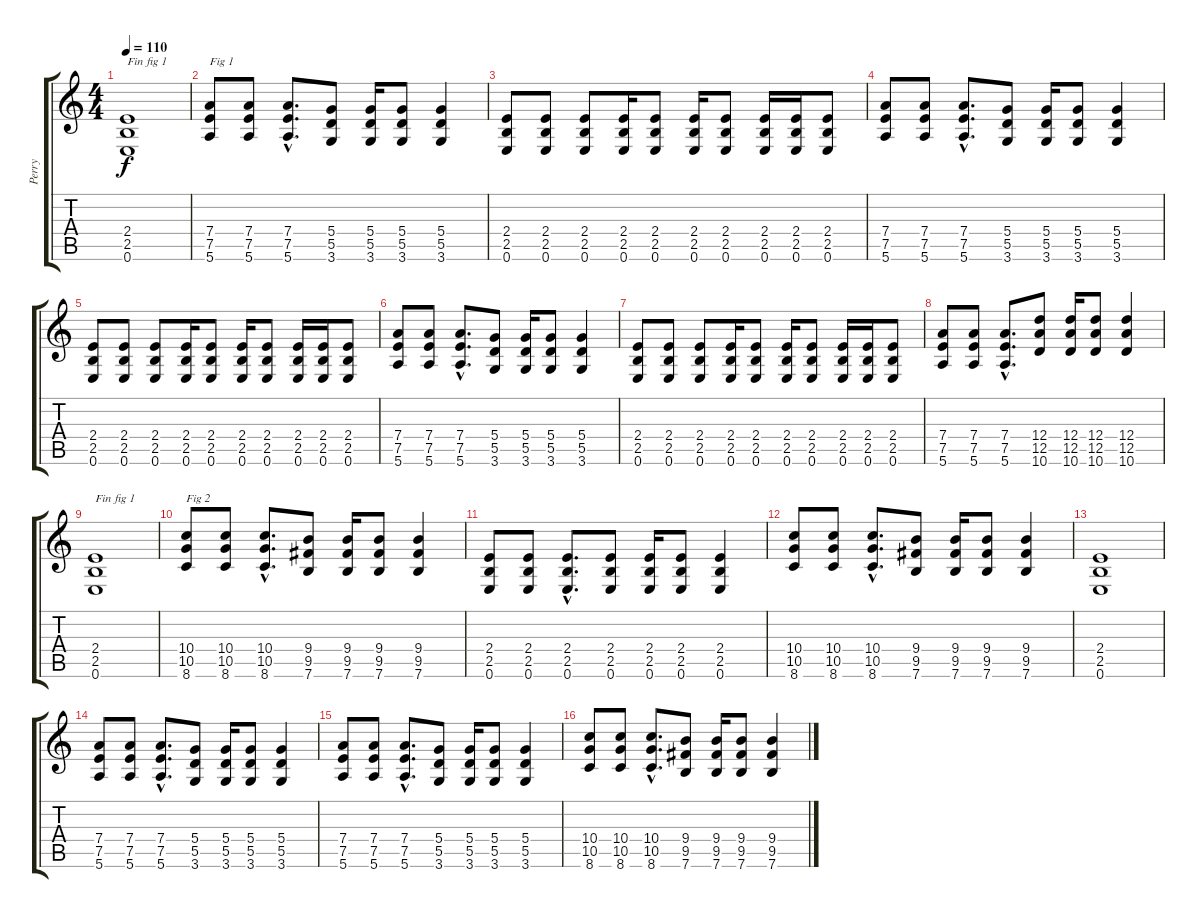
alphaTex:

\track ("Perry" "Perry") {instrument distortionguitar}
\staff {score tabs}
\tuning (E4 B3 G3 D3 A2 E2) {hide}
\ts (4 4)
\tempo 110
\clef g2
\ks c
(2.4 2.5 0.6).1{txt "Fin fig 1" dy f} |
(7.4 7.5 5.6).8{txt "Fig 1"} (7.4 7.5 5.6).8 (7.4{hac} 7.5{hac} 5.6{hac}).8{d} (5.4 5.5 3.6).8 (5.4 5.5 3.6).16 (5.4 5.5 3.6).8 (5.4 5.5 3.6).4 |
(2.4 2.5 0.6).8 (2.4 2.5 0.6).8 (2.4 2.5 0.6).8 (2.4 2.5 0.6).16 (2.4 2.5 0.6).8 (2.4 2.5 0.6).16 (2.4 2.5 0.6).8 (2.4 2.5 0.6).16 (2.4 2.5 0.6).16 (2.4 2.5 0.6).8 |
(7.4 7.5 5.6).8 (7.4 7.5 5.6).8 (7.4{hac} 7.5{hac} 5.6{hac}).8{d} (5.4 5.5 3.6).8 (5.4 5.5 3.6).16 (5.4 5.5 3.6).8 (5.4 5.5 3.6).4 |
(2.4 2.5 0.6).8 (2.4 2.5 0.6).8 (2.4 2.5 0.6).8 (2.4 2.5 0.6).16 (2.4 2.5 0.6).8 (2.4 2.5 0.6).16 (2.4 2.5 0.6).8 (2.4 2.5 0.6).16 (2.4 2.5 0.6).16 (2.4 2.5 0.6).8 |
(7.4 7.5 5.6).8 (7.4 7.5 5.6).8 (7.4{hac} 7.5{hac} 5.6{hac}).8{d} (5.4 5.5 3.6).8 (5.4 5.5 3.6).16 (5.4 5.5 3.6).8 (5.4 5.5 3.6).4 |
(2.4 2.5 0.6).8 (2.4 2.5 0.6).8 (2.4 2.5 0.6).8 (2.4 2.5 0.6).16 (2.4 2.5 0.6).8 (2.4 2.5 0.6).16 (2.4 2.5 0.6).8 (2.4 2.5 0.6).16 (2.4 2.5 0.6).16 (2.4 2.5 0.6).8 |
(7.4 7.5 5.6).8 (7.4 7.5 5.6).8 (7.4{hac} 7.5{hac} 5.6{hac}).8{d} (12.4 12.5 10.6).8 (12.4 12.5 10.6).16 (12.4 12.5 10.6).8 (12.4 12.5 10.6).4 |
(2.4 2.5 0.6).1{txt "Fin fig 1"} |
(10.4 10.5 8.6).8{txt "Fig 2"} (10.4 10.5 8.6).8 (10.4{hac} 10.5{hac} 8.6{hac}).8{d} (9.4 9.5 7.6).8 (9.4 9.5 7.6).16 (9.4 9.5 7.6).8 (9.4 9.5 7.6).4 |
(2.4 2.5 0.6).8 (2.4 2.5 0.6).8 (2.4{hac} 2.5{hac} 0.6{hac}).8{d} (2.4 2.5 0.6).8 (2.4 2.5 0.6).16 (2.4 2.5 0.6).8 (2.4 2.5 0.6).4 |
(10.4 10.5 8.6).8 (10.4 10.5 8.6).8 (10.4{hac} 10.5{hac} 8.6{hac}).8{d} (9.4 9.5 7.6).8 (9.4 9.5 7.6).16 (9.4 9.5 7.6).8 (9.4 9.5 7.6).4 |
(2.4 2.5 0.6).1 |
(7.4 7.5 5.6).8 (7.4 7.5 5.6).8 (7.4{hac} 7.5{hac} 5.6{hac}).8{d} (5.4 5.5 3.6).8 (5.4 5.5 3.6).16 (5.4 5.5 3.6).8 (5.4 5.5 3.6).4 |
(7.4 7.5 5.6).8 (7.4 7.5 5.6).8 (7.4{hac} 7.5{hac} 5.6{hac}).8{d} (5.4 5.5 3.6).8 (5.4 5.5 3.6).16 (5.4 5.5 3.6).8 (5.4 5.5 3.6).4 |
(10.4 10.5 8.6).8 (10.4 10.5 8.6).8 (10.4{hac} 10.5{hac} 8.6{hac}).8{d} (9.4 9.5 7.6).8 (9.4 9.5 7.6).16 (9.4 9.5 7.6).8 (9.4 9.5 7.6).4
